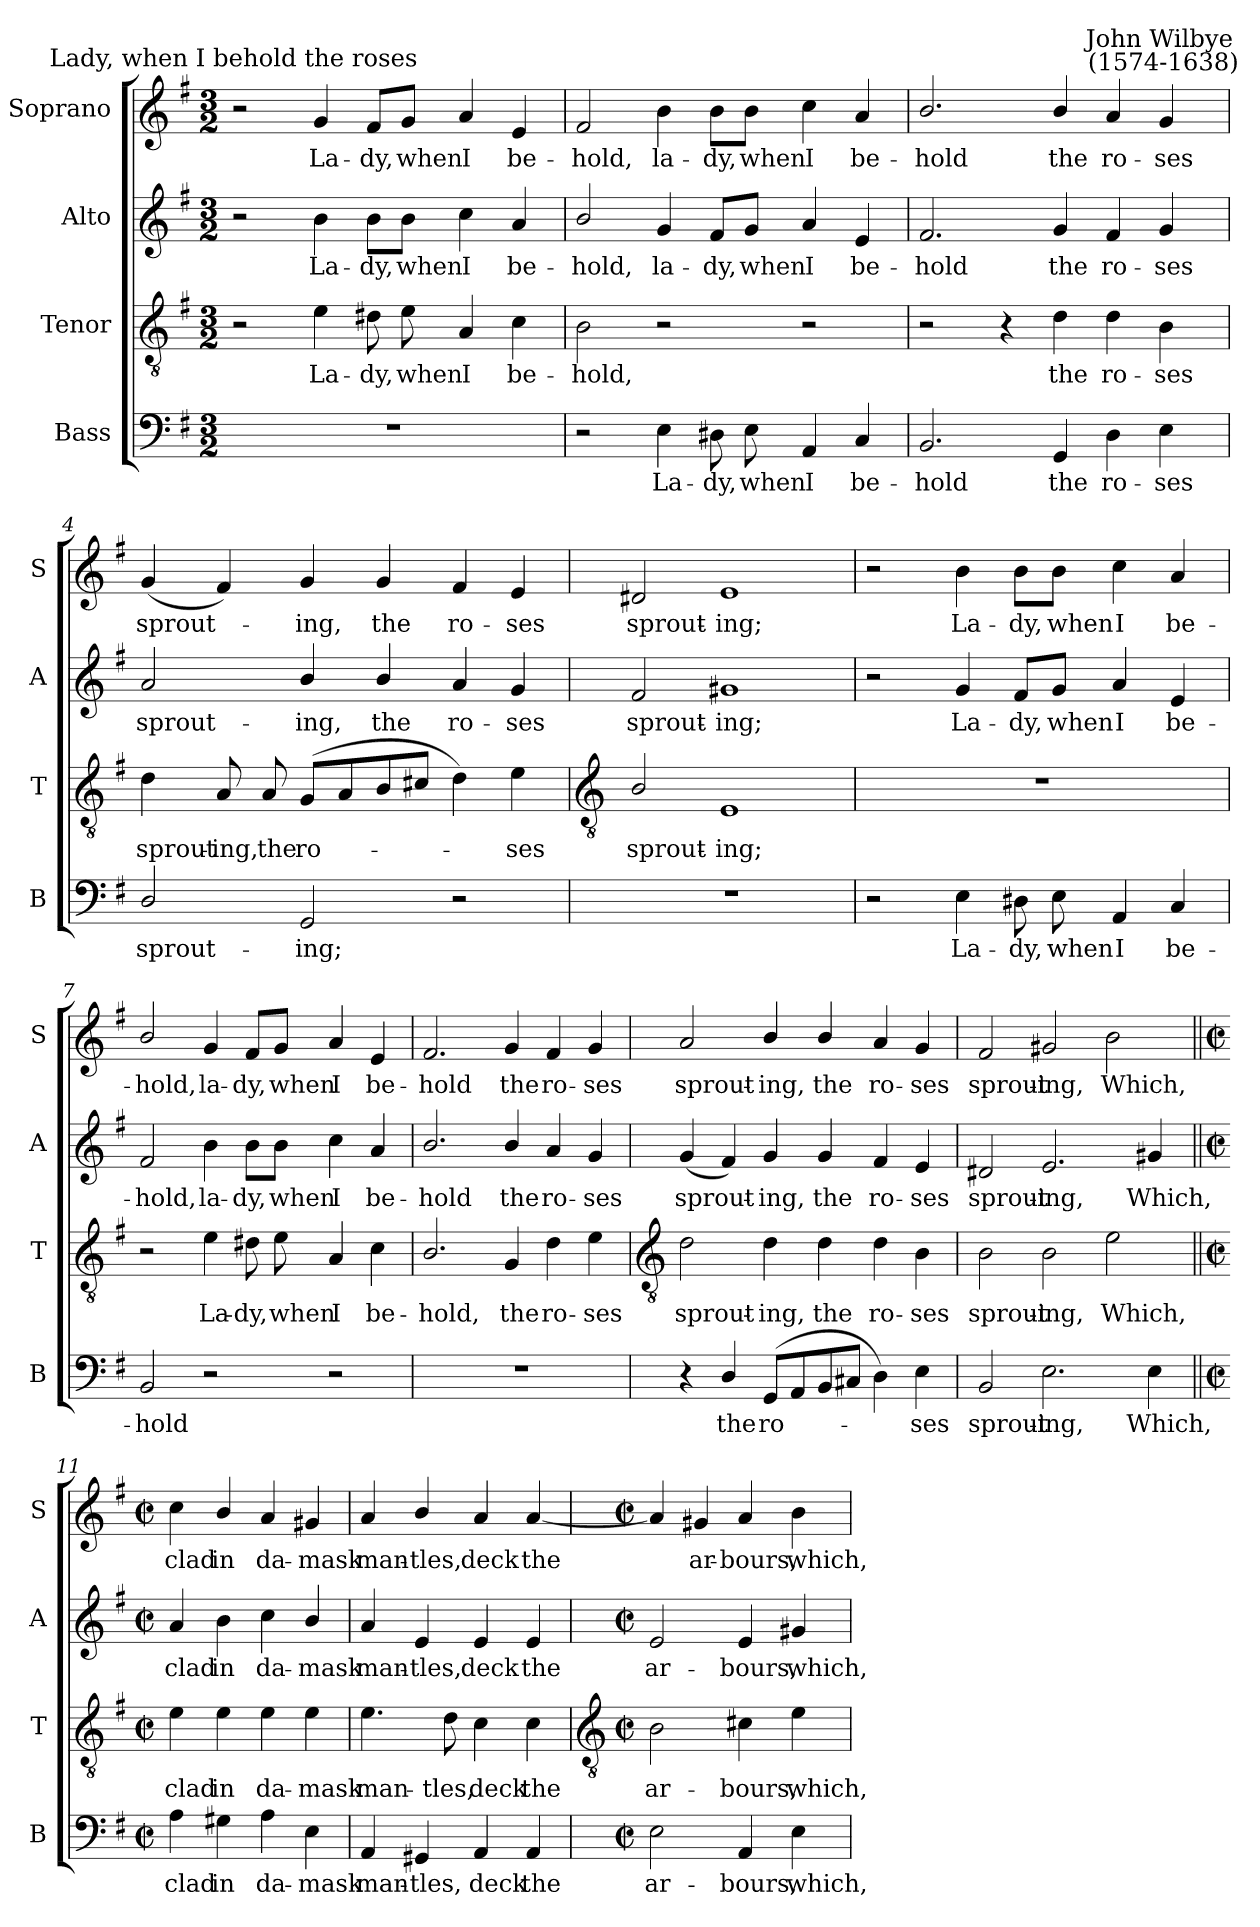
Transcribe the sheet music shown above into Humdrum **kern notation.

**kern	**text	**kern	**text	**kern	**text	**kern	**text
*part4	*part4	*part3	*part3	*part2	*part2	*part1	*part1
*staff4	*staff4	*staff3	*staff3	*staff2	*staff2	*staff1	*staff1
*I"Bass	*	*I"Tenor	*	*I"Alto	*	*I"Soprano	*
*I'B	*	*I'T	*	*I'A	*	*I'S	*
*clefF4	*	*clefGv2	*	*clefG2	*	*clefG2	*
*k[f#]	*	*k[f#]	*	*k[f#]	*	*k[f#]	*
*G:	*	*G:	*	*G:	*	*G:	*
*M3/2	*	*M3/2	*	*M3/2	*	*M3/2	*
=1	=1	=1	=1	=1	=1	=1	=1
!	!	!	!	!	!	!LO:TX:a:cj:t=Lady, when I behold the roses	!
!LO:N:vis=1	!	!	!	!	!	!	!
1.r	.	2r	.	2r	.	2r	.
!	!	!	!LO:LY:b	!	!LO:LY:b	!	!LO:LY:b
.	.	4e	La-	4b	La-	4g	La-
!	!	!	!LO:LY:b	!	!LO:LY:b	!	!LO:LY:b
.	.	8d#X	-dy,	8b\L	-dy,	8f#/L	-dy,
!	!	!	!LO:LY:b	!	!LO:LY:b	!	!LO:LY:b
.	.	8e	when	8b\J	when	8g/J	when
!	!	!	!LO:LY:b	!	!LO:LY:b	!	!LO:LY:b
.	.	4A	I	4cc	I	4a	I
!	!	!	!LO:LY:b	!	!LO:LY:b	!	!LO:LY:b
.	.	4c	be-	4a	be-	4e	be-
=2	=2	=2	=2	=2	=2	=2	=2
!	!	!	!LO:LY:b	!	!LO:LY:b	!	!LO:LY:b
2r	.	2B	-hold,	2b/	-hold,	2f#	-hold,
!	!LO:LY:b	!	!	!	!LO:LY:b	!	!LO:LY:b
4E	La-	2r	.	4g	la-	4b	la-
!	!LO:LY:b	!	!	!	!LO:LY:b	!	!LO:LY:b
8D#X	-dy,	.	.	8f#/L	-dy,	8b\L	-dy,
!	!LO:LY:b	!	!	!	!LO:LY:b	!	!LO:LY:b
8E	when	.	.	8g/J	when	8b\J	when
!	!LO:LY:b	!	!	!	!LO:LY:b	!	!LO:LY:b
4AA	I	2r	.	4a	I	4cc	I
!	!LO:LY:b	!	!	!	!LO:LY:b	!	!LO:LY:b
4C	be-	.	.	4e	be-	4a	be-
=3	=3	=3	=3	=3	=3	=3	=3
!	!LO:LY:b	!	!	!	!LO:LY:b	!	!LO:LY:b
2.BB	-hold	2r	.	2.f#	-hold	2.b/	-hold
.	.	4r	.	.	.	.	.
!	!LO:LY:b	!	!LO:LY:b	!	!LO:LY:b	!	!LO:LY:b
4GG	the	4d	the	4g	the	4b/	the
!	!LO:LY:b	!	!LO:LY:b	!	!LO:LY:b	!	!LO:LY:b
4D	ro-	4d	ro-	4f#	ro-	4a	ro-
!	!	!	!	!	!	!LO:TX:a:cj:t=John Wilbye\n (1574-1638)	!
!	!LO:LY:b	!	!LO:LY:b	!	!LO:LY:b	!	!LO:LY:b
4E	-ses	4B	-ses	4g	-ses	4g	-ses
=4	=4	=4	=4	=4	=4	=4	=4
!	!LO:LY:b	!	!LO:LY:b	!	!LO:LY:b	!	!LO:LY:b
2D/	sprout-	4d	sprout-	2a	sprout-	(<4g	sprout-
!	!	!	!LO:LY:b	!	!	!	!
.	.	8A	-ing,	.	.	4f#)	.
!	!	!	!LO:LY:b	!	!	!	!
.	.	8A	the	.	.	.	.
!	!LO:LY:b	!	!LO:LY:b	!	!LO:LY:b	!	!LO:LY:b
2GG	-ing;	(<8GL	ro-	4b/	-ing,	4g	ing,
.	.	8A	.	.	.	.	.
!	!	!	!	!	!LO:LY:b	!	!LO:LY:b
.	.	8B	.	4b/	the	4g	the
.	.	8c#XJ	.	.	.	.	.
!	!	!	!	!	!LO:LY:b	!	!LO:LY:b
2r	.	4d)	.	4a	ro-	4f#	ro-
!	!	!	!LO:LY:b	!	!LO:LY:b	!	!LO:LY:b
.	.	4e	ses	4g	-ses	4e	-ses
!!LO:LB:g=z
=5	=5	=5	=5	=5	=5	=5	=5
*	*	*clefGv2	*	*	*	*	*
!LO:N:vis=1	!	!	!LO:LY:b	!	!LO:LY:b	!	!LO:LY:b
1.r	.	2B/	sprout-	2f#	sprout-	2d#X	sprout-
!	!	!	!LO:LY:b	!	!LO:LY:b	!	!LO:LY:b
.	.	1E	-ing;	1g#X	-ing;	1e	-ing;
=6	=6	=6	=6	=6	=6	=6	=6
!	!	!LO:N:vis=1	!	!	!	!	!
2r	.	1.r	.	2r	.	2r	.
!	!LO:LY:b	!	!	!	!LO:LY:b	!	!LO:LY:b
4E	La-	.	.	4g	La-	4b	La-
!	!LO:LY:b	!	!	!	!LO:LY:b	!	!LO:LY:b
8D#X	-dy,	.	.	8f#/L	-dy,	8b\L	-dy,
!	!LO:LY:b	!	!	!	!LO:LY:b	!	!LO:LY:b
8E	when	.	.	8g/J	when	8b\J	when
!	!LO:LY:b	!	!	!	!LO:LY:b	!	!LO:LY:b
4AA	I	.	.	4a	I	4cc	I
!	!LO:LY:b	!	!	!	!LO:LY:b	!	!LO:LY:b
4C	be-	.	.	4e	be-	4a	be-
=7	=7	=7	=7	=7	=7	=7	=7
!	!LO:LY:b	!	!	!	!LO:LY:b	!	!LO:LY:b
2BB	-hold	2r	.	2f#	-hold,	2b/	-hold,
!	!	!	!LO:LY:b	!	!LO:LY:b	!	!LO:LY:b
2r	.	4e	La-	4b	la-	4g	la-
!	!	!	!LO:LY:b	!	!LO:LY:b	!	!LO:LY:b
.	.	8d#X	-dy,	8b\L	-dy,	8f#/L	-dy,
!	!	!	!LO:LY:b	!	!LO:LY:b	!	!LO:LY:b
.	.	8e	when	8b\J	when	8g/J	when
!	!	!	!LO:LY:b	!	!LO:LY:b	!	!LO:LY:b
2r	.	4A	I	4cc	I	4a	I
!	!	!	!LO:LY:b	!	!LO:LY:b	!	!LO:LY:b
.	.	4c	be-	4a	be-	4e	be-
=8	=8	=8	=8	=8	=8	=8	=8
!LO:N:vis=1	!	!	!LO:LY:b	!	!LO:LY:b	!	!LO:LY:b
1.r	.	2.B/	-hold,	2.b/	-hold	2.f#	-hold
!	!	!	!LO:LY:b	!	!LO:LY:b	!	!LO:LY:b
.	.	4G	the	4b/	the	4g	the
!	!	!	!LO:LY:b	!	!LO:LY:b	!	!LO:LY:b
.	.	4d	ro-	4a	ro-	4f#	ro-
!	!	!	!LO:LY:b	!	!LO:LY:b	!	!LO:LY:b
.	.	4e	-ses	4g	-ses	4g	-ses
!!LO:LB:g=z
=9	=9	=9	=9	=9	=9	=9	=9
*	*	*clefGv2	*	*	*	*	*
!	!	!	!LO:LY:b	!	!LO:LY:b	!	!LO:LY:b
4r	.	2d	sprout-	(<4g	sprout-	2a	sprout-
!	!LO:LY:b	!	!	!	!	!	!
4D/	the	.	.	4f#)	.	.	.
!	!LO:LY:b	!	!LO:LY:b	!	!LO:LY:b	!	!LO:LY:b
(<8GGL	ro-	4d	-ing,	4g	ing,	4b/	-ing,
8AA	.	.	.	.	.	.	.
!	!	!	!LO:LY:b	!	!LO:LY:b	!	!LO:LY:b
8BB	.	4d	the	4g	the	4b/	the
8C#XJ	.	.	.	.	.	.	.
!	!	!	!LO:LY:b	!	!LO:LY:b	!	!LO:LY:b
4D)	.	4d	ro-	4f#	ro-	4a	ro-
!	!LO:LY:b	!	!LO:LY:b	!	!LO:LY:b	!	!LO:LY:b
4E	ses	4B	-ses	4e	-ses	4g	-ses
=10	=10	=10	=10	=10	=10	=10	=10
!	!LO:LY:b	!	!LO:LY:b	!	!LO:LY:b	!	!LO:LY:b
2BB	sprout-	2B	sprout-	2d#X	sprout-	2f#	sprout-
!	!LO:LY:b	!	!LO:LY:b	!	!LO:LY:b	!	!LO:LY:b
2.E	-ing,	2B	-ing,	2.e	-ing,	2g#X	-ing,
!	!	!	!LO:LY:b	!	!	!	!LO:LY:b
.	.	2e	Which,	.	.	2b	Which,
!	!LO:LY:b	!	!	!	!LO:LY:b	!	!
4E	Which,	.	.	4g#X	Which,	.	.
=11||	=11||	=11||	=11||	=11||	=11||	=11||	=11||
*M2/2	*	*M2/2	*	*M2/2	*	*M2/2	*
*met(c|)	*	*met(c|)	*	*met(c|)	*	*met(c|)	*
!	!LO:LY:b	!	!LO:LY:b	!	!LO:LY:b	!	!LO:LY:b
4A	clad	4e	clad	4a	clad	4cc	clad
!	!LO:LY:b	!	!LO:LY:b	!	!LO:LY:b	!	!LO:LY:b
4G#X	in	4e	in	4b	in	4b/	in
!	!LO:LY:b	!	!LO:LY:b	!	!LO:LY:b	!	!LO:LY:b
4A	da-	4e	da-	4cc	da-	4a	da-
!	!LO:LY:b	!	!LO:LY:b	!	!LO:LY:b	!	!LO:LY:b
4E	-mask	4e	-mask	4b/	-mask	4g#X	-mask
=12	=12	=12	=12	=12	=12	=12	=12
!	!LO:LY:b	!	!LO:LY:b	!	!LO:LY:b	!	!LO:LY:b
4AA	man-	4.e	man-	4a	man-	4a	man-
!	!LO:LY:b	!	!	!	!LO:LY:b	!	!LO:LY:b
4GG#X	-tles,	.	.	4e	-tles,	4b/	-tles,
!	!	!	!LO:LY:b	!	!	!	!
.	.	8d	-tles,	.	.	.	.
!	!LO:LY:b	!	!LO:LY:b	!	!LO:LY:b	!	!LO:LY:b
4AA	deck	4c	deck	4e	deck	4a	deck
!	!LO:LY:b	!	!LO:LY:b	!	!LO:LY:b	!	!LO:LY:b
4AA	the	4c	the	4e	the	[4a	the
!!LO:LB:g=z
=13	=13	=13	=13	=13	=13	=13	=13
*	*	*clefGv2	*	*	*	*	*
*M2/2	*	*M2/2	*	*M2/2	*	*M2/2	*
*met(c|)	*	*met(c|)	*	*met(c|)	*	*met(c|)	*
!	!LO:LY:b	!	!LO:LY:b	!	!LO:LY:b	!	!
2E	ar-	2B	ar-	2e	ar-	4a]	.
!	!	!	!	!	!	!	!LO:LY:b
.	.	.	.	.	.	4g#X	ar-
!	!LO:LY:b	!	!LO:LY:b	!	!LO:LY:b	!	!LO:LY:b
4AA	-bours,	4c#X	-bours,	4e	-bours,	4a	-bours,
!	!LO:LY:b	!	!LO:LY:b	!	!LO:LY:b	!	!LO:LY:b
4E	which,	4e	which,	4g#X	which,	4b	which,
=	=	=	=	=	=	=	=
*-	*-	*-	*-	*-	*-	*-	*-
